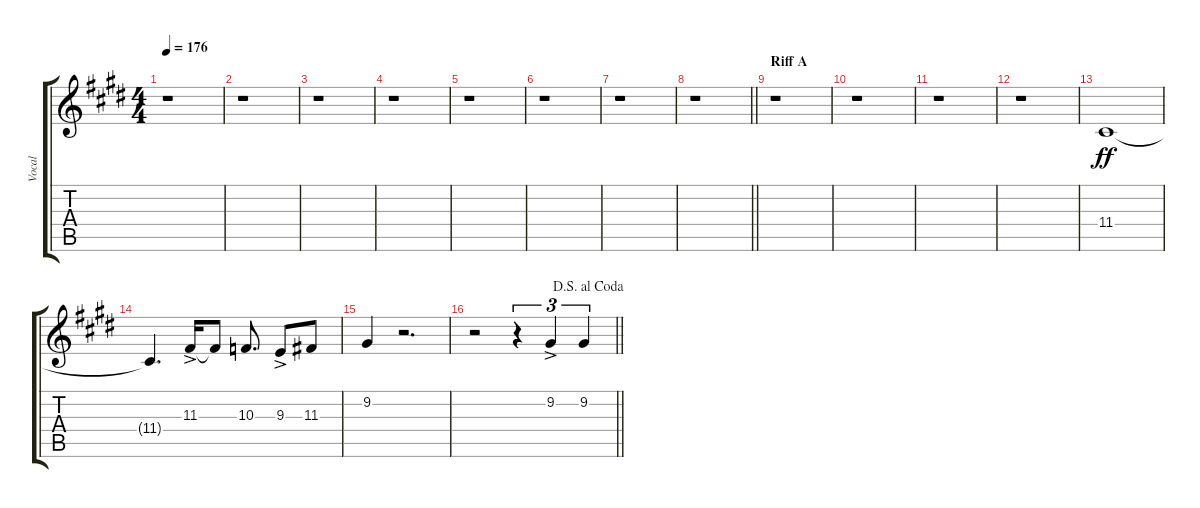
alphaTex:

\track ("Vocal" "Vocal") {instrument clarinet}
\staff {score tabs}
\tuning (E4 B3 G3 D3 A2 E2) {hide}
\ts (4 4)
\tempo 176
\clef g2
\ks e
r.1{dy ff} |
r.1 |
r.1 |
r.1 |
r.1 |
r.1 |
r.1 |
\barLineRight lightlight
r.1 |
\section ("" "Riff A")
r.1 |
r.1 |
r.1 |
r.1 |
11.4.1 |
11.4{t}.4{d} 11.3{ac}.16 11.3{t}.8 10.3.8{d} 9.3{ac}.8 11.3.8 |
9.2.4 r.2{d} |
\jump dalsegnoalcoda
\barLineRight lightlight
r.2 r.4{tu (3 2)} 9.2{ac}.4{tu (3 2)} 9.2.4{tu (3 2)}
